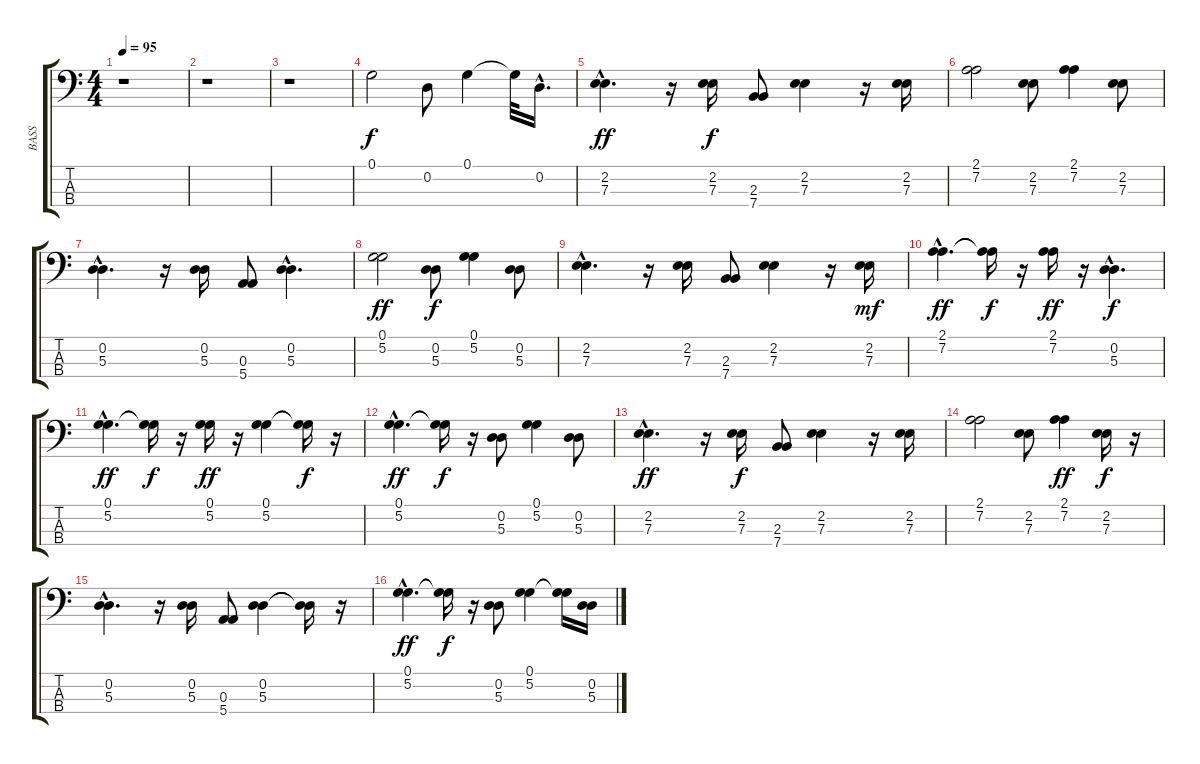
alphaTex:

\track ("BASS" "BASS") {instrument electricbassfinger}
\staff {score tabs}
\tuning (G2 D2 A1 E1) {hide}
\ts (4 4)
\tempo 95
\clef f4
\ks c
r.1{dy f instrument electricbassfinger} |
r.1 |
r.1 |
0.1.2 0.2.8 0.1.4 0.1{t}.32 0.2{hac}.16{d} |
(2.2{hac} 7.3{hac}).4{d dy ff} r.16 (2.2 7.3).16{dy f} (2.3 7.4).8 (2.2 7.3).4 r.16 (2.2 7.3).16 |
(2.1 7.2).2 (2.2 7.3).8 (2.1 7.2).4 (2.2 7.3).8 |
(0.2{hac} 5.3{hac}).4{d} r.16 (0.2 5.3).16 (0.3 5.4).8 (0.2{hac} 5.3{hac}).4{d} |
(0.1 5.2).2{dy ff} (0.2 5.3).8{dy f} (0.1 5.2).4 (0.2 5.3).8 |
(2.2{hac} 7.3{hac}).4{d} r.16 (2.2 7.3).16 (2.3 7.4).8 (2.2 7.3).4 r.16 (2.2 7.3).16{dy mf} |
(2.1{hac} 7.2{hac}).4{d dy ff} (2.1{t} 7.2{t}).16{dy f} r.16 (2.1 7.2).16{dy ff} r.16 (0.2{hac} 5.3{hac}).4{d dy f} |
(0.1{hac} 5.2{hac}).4{d dy ff} (0.1{t} 5.2{t}).16{dy f} r.16 (0.1 5.2).16{dy ff} r.16 (0.1 5.2).4 (0.1{t} 5.2{t}).16{dy f} r.16 |
(0.1{hac} 5.2{hac}).4{d dy ff} (0.1{t} 5.2{t}).16{dy f} r.16 (0.2 5.3).8 (0.1 5.2).4 (0.2 5.3).8 |
(2.2{hac} 7.3{hac}).4{d dy ff} r.16 (2.2 7.3).16{dy f} (2.3 7.4).8 (2.2 7.3).4 r.16 (2.2 7.3).16 |
(2.1 7.2).2 (2.2 7.3).8 (2.1 7.2).4{dy ff} (2.2 7.3).16{dy f} r.16 |
(0.2{hac} 5.3{hac}).4{d} r.16 (0.2 5.3).16 (0.3 5.4).8 (0.2 5.3).4 (0.2{t} 5.3{t}).16 r.16 |
(0.1{hac} 5.2{hac}).4{d dy ff} (0.1{t} 5.2{t}).16{dy f} r.16 (0.2 5.3).8 (0.1 5.2).4 (0.1{t} 5.2{t}).16 (0.2 5.3).16
